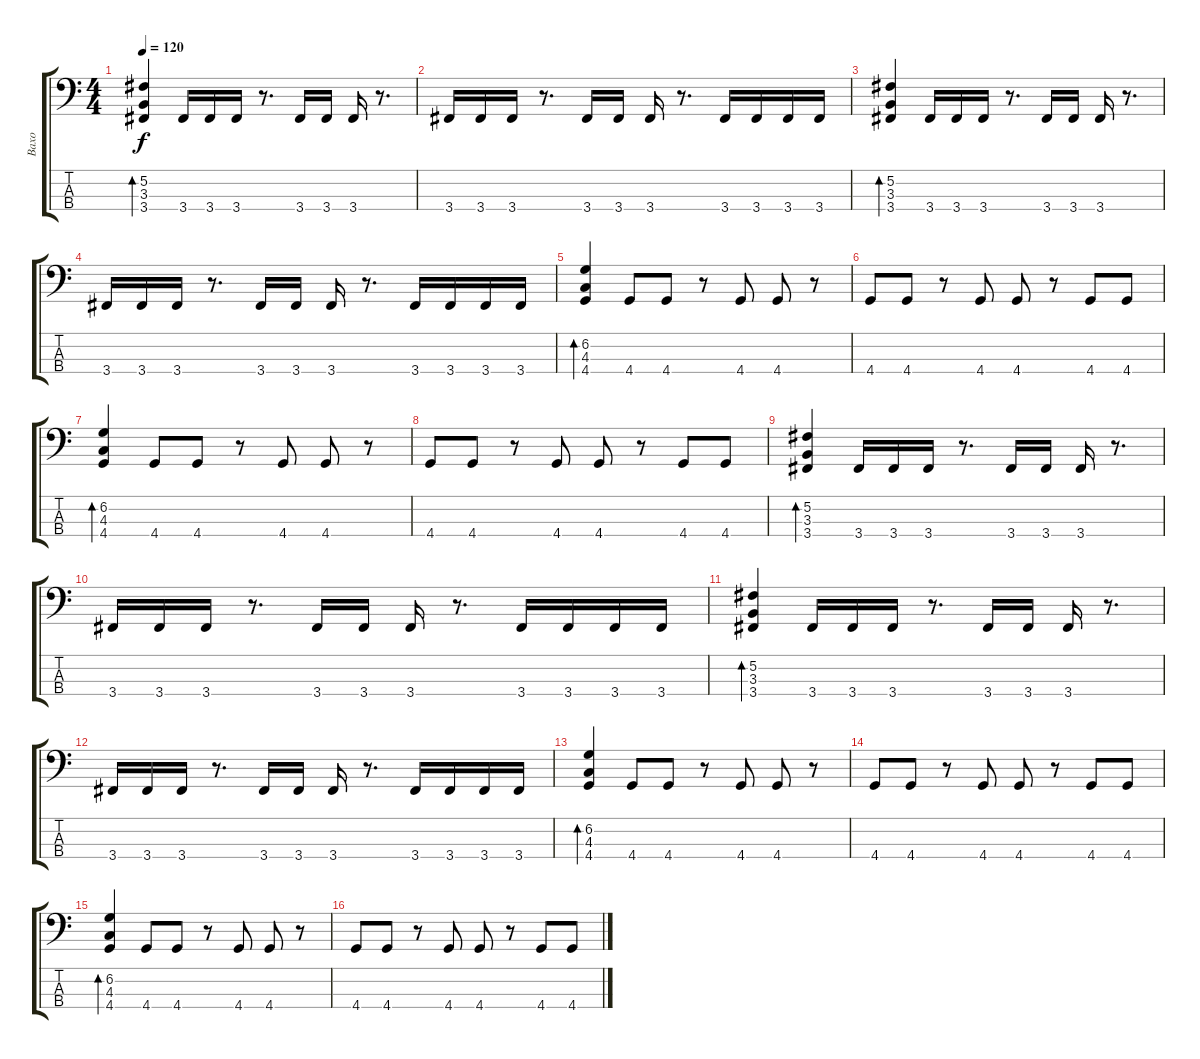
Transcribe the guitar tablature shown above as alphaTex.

\track ("Baxo" "Baxo") {instrument electricbassfinger}
\staff {score tabs}
\tuning (Gb2 Db2 Ab1 Eb1) {hide}
\ts (4 4)
\tempo 120
\clef f4
\ks c
(5.2 3.3 3.4).4{bd 240 dy f instrument electricbassfinger} 3.4.16 3.4.16 3.4.16 r.8{d} 3.4.16 3.4.16 3.4.16 r.8{d} |
3.4.16 3.4.16 3.4.16 r.8{d} 3.4.16 3.4.16 3.4.16 r.8{d} 3.4.16 3.4.16 3.4.16 3.4.16 |
(5.2 3.3 3.4).4{bd 240} 3.4.16 3.4.16 3.4.16 r.8{d} 3.4.16 3.4.16 3.4.16 r.8{d} |
3.4.16 3.4.16 3.4.16 r.8{d} 3.4.16 3.4.16 3.4.16 r.8{d} 3.4.16 3.4.16 3.4.16 3.4.16 |
(6.2 4.3 4.4).4{bd 240} 4.4.8 4.4.8 r.8 4.4.8 4.4.8 r.8 |
4.4.8 4.4.8 r.8 4.4.8 4.4.8 r.8 4.4.8 4.4.8 |
(6.2 4.3 4.4).4{bd 240} 4.4.8 4.4.8 r.8 4.4.8 4.4.8 r.8 |
4.4.8 4.4.8 r.8 4.4.8 4.4.8 r.8 4.4.8 4.4.8 |
(5.2 3.3 3.4).4{bd 240} 3.4.16 3.4.16 3.4.16 r.8{d} 3.4.16 3.4.16 3.4.16 r.8{d} |
3.4.16 3.4.16 3.4.16 r.8{d} 3.4.16 3.4.16 3.4.16 r.8{d} 3.4.16 3.4.16 3.4.16 3.4.16 |
(5.2 3.3 3.4).4{bd 240} 3.4.16 3.4.16 3.4.16 r.8{d} 3.4.16 3.4.16 3.4.16 r.8{d} |
3.4.16 3.4.16 3.4.16 r.8{d} 3.4.16 3.4.16 3.4.16 r.8{d} 3.4.16 3.4.16 3.4.16 3.4.16 |
(6.2 4.3 4.4).4{bd 240} 4.4.8 4.4.8 r.8 4.4.8 4.4.8 r.8 |
4.4.8 4.4.8 r.8 4.4.8 4.4.8 r.8 4.4.8 4.4.8 |
(6.2 4.3 4.4).4{bd 240} 4.4.8 4.4.8 r.8 4.4.8 4.4.8 r.8 |
4.4.8 4.4.8 r.8 4.4.8 4.4.8 r.8 4.4.8 4.4.8
